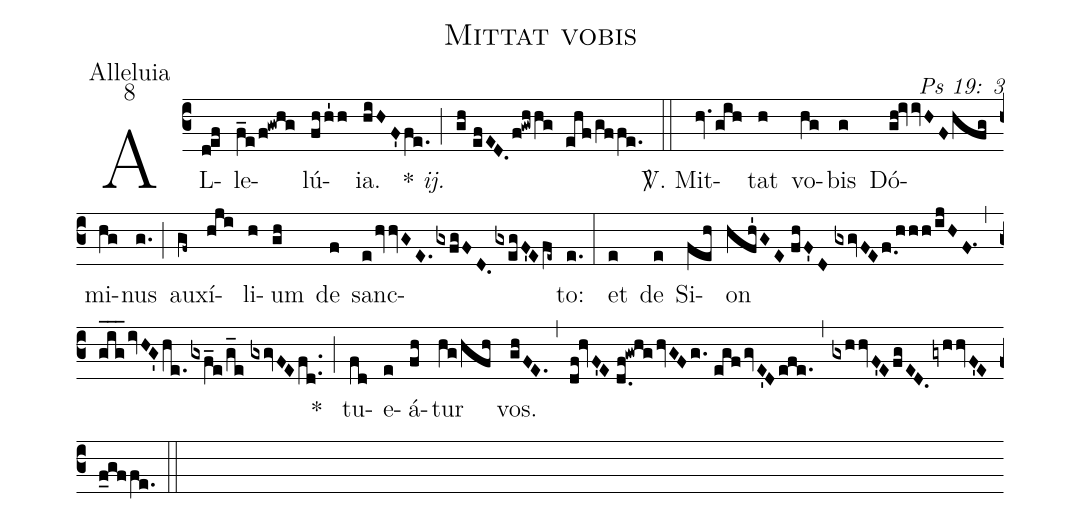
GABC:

name: Mittat vobis;
office-part: Alleluia;
mode: 8;
commentary: Ps 19: 3;
%%
(c3) AL(def)le(f_e/f!gwhg)lú(fhh'1h)ia.(hiHF'fe.) {*}~<i>ij.</i>(;) (gh//efED.f!gwhhg ehf/gffe.) (::)
<sp>V/</sp>. Mit(hv.gih)tat(h) vo(hg)bis(g) Dó(gh!ivvHFhfg)mi(hg)nus(g.) (;) au(gf~)xí(hji)li(h)um(gh) de(f) sanc(ehvvGE.gxfgFD.gxegF'Efe~)to:(e.) (:)
et(e) de(e) Si(feh)on(hfh'GE//fhF'D//gxgvFEf.0/[-0.5]hhh/ijHF.1) (,) (g_i_g_ivHG'/!he.gxf_e/!g_e//gxgvFEfd..) *(;) tu(fd)e(e)á(fh)tur(hg/hfh) vos.(ghFE.) (,) (df!hvF'E//d.0f!gwhghvGFg.//egfgvE'Defe.) (,) (gxhhvF'E/!fgED.gyhhvF'Ef_gffe.) (::)
